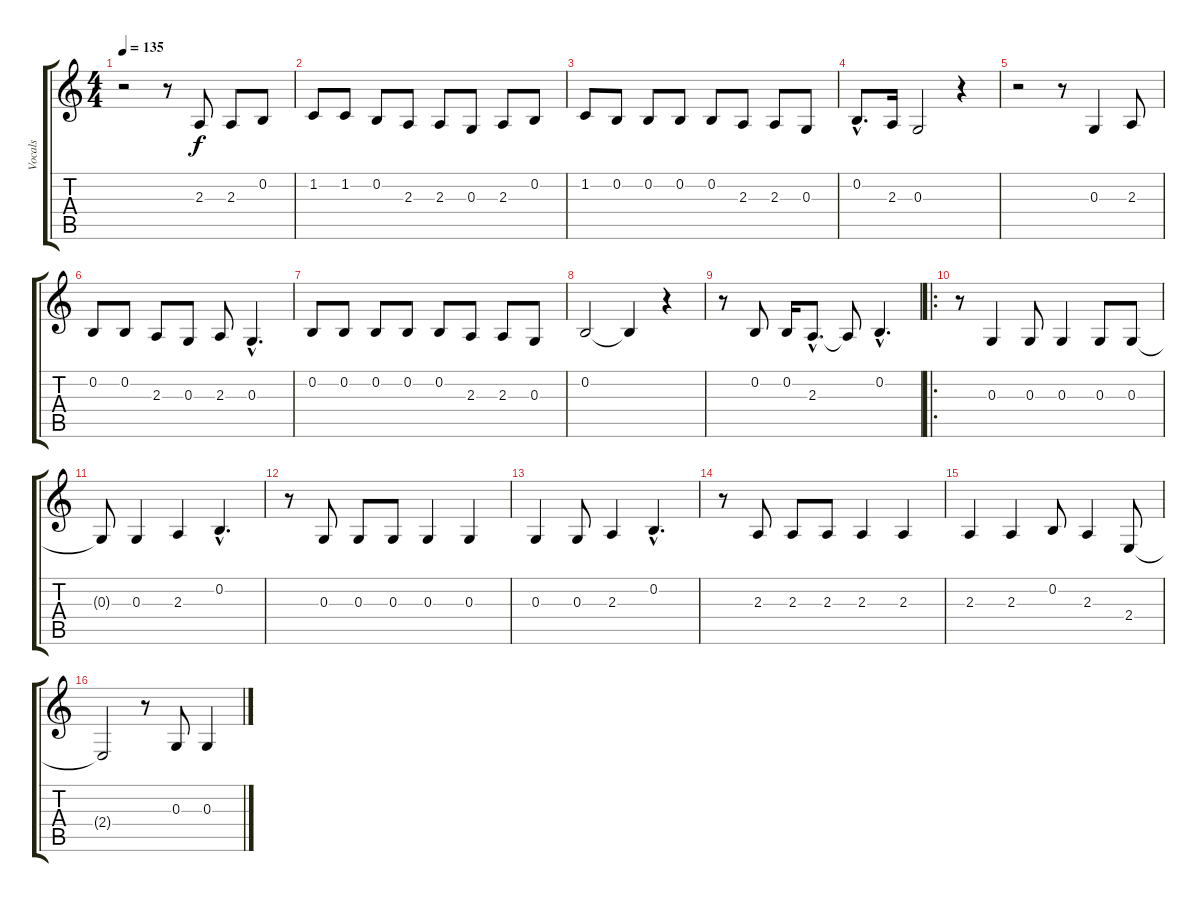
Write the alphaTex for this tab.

\track ("Vocals" "Vocals") {instrument clarinet}
\staff {score tabs}
\tuning (E4 B3 G3 D3 A2 E2) {hide}
\ts (4 4)
\tempo 135
\clef g2
\ks c
r.2{dy f} r.8 2.3.8 2.3.8 0.2.8 |
1.2.8 1.2.8 0.2.8 2.3.8 2.3.8 0.3.8 2.3.8 0.2.8 |
1.2.8 0.2.8 0.2.8 0.2.8 0.2.8 2.3.8 2.3.8 0.3.8 |
0.2{hac}.8{d} 2.3.16 0.3.2 r.4 |
r.2 r.8 0.3.4 2.3.8 |
0.2.8 0.2.8 2.3.8 0.3.8 2.3.8 0.3{hac}.4{d} |
0.2.8 0.2.8 0.2.8 0.2.8 0.2.8 2.3.8 2.3.8 0.3.8 |
0.2.2 0.2{t}.4 r.4 |
r.8 0.2.8 0.2.16 2.3{hac}.8{d} 2.3{t}.8 0.2{hac}.4{d} |
\ro
r.8{volume 16} 0.3.4 0.3.8 0.3.4 0.3.8 0.3.8 |
0.3{t}.8 0.3.4 2.3.4 0.2{hac}.4{d} |
r.8 0.3.8 0.3.8 0.3.8 0.3.4 0.3.4 |
0.3.4 0.3.8 2.3.4 0.2{hac}.4{d} |
r.8 2.3.8 2.3.8 2.3.8 2.3.4 2.3.4 |
2.3.4 2.3.4 0.2.8 2.3.4 2.4.8 |
2.4{t}.2 r.8 0.3.8 0.3.4
